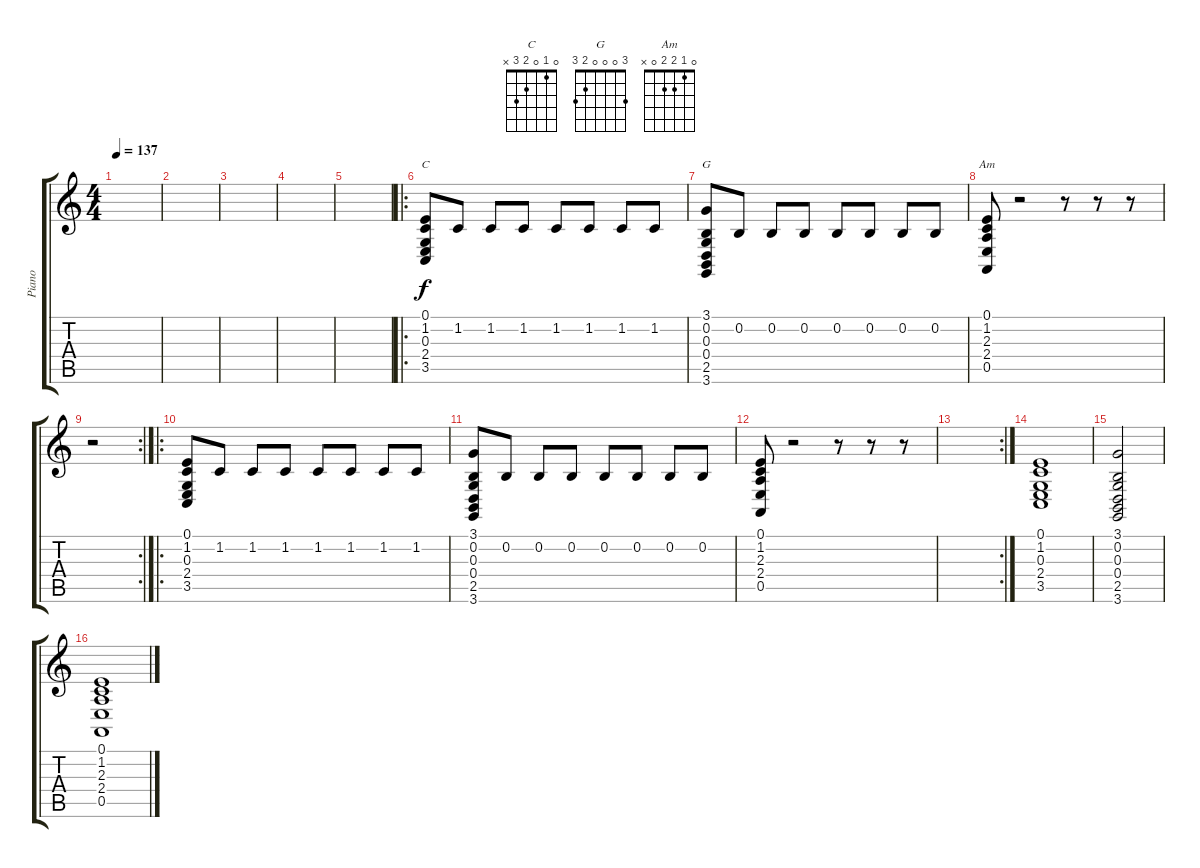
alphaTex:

\track ("Piano" "Piano") {instrument acousticgrandpiano}
\staff {score tabs}
\tuning (E4 B3 G3 D3 A2 E2) {hide}
\chord ("C" 0 1 0 2 3 x)
\chord ("G" 3 0 0 0 2 3)
\chord ("Am" 0 1 2 2 0 x)
\ts (4 4)
\tempo 137
\clef g2
\ks c
|
|
|
|
|
\ro
(0.1 1.2 0.3 2.4 3.5).8{ch "C"} 1.2.8 1.2.8 1.2.8 1.2.8 1.2.8 1.2.8 1.2.8 |
(3.1 0.2 0.3 0.4 2.5 3.6).8{ch "G"} 0.2.8 0.2.8 0.2.8 0.2.8 0.2.8 0.2.8 0.2.8 |
(0.1 1.2 2.3 2.4 0.5).8{ch "Am"} r.2 r.8 r.8 r.8 |
\rc 2
r.2 |
\ro
(0.1 1.2 0.3 2.4 3.5).8{volume 8} 1.2.8 1.2.8 1.2.8 1.2.8 1.2.8 1.2.8 1.2.8 |
(3.1 0.2 0.3 0.4 2.5 3.6).8 0.2.8 0.2.8 0.2.8 0.2.8 0.2.8 0.2.8 0.2.8 |
(0.1 1.2 2.3 2.4 0.5).8 r.2 r.8 r.8 r.8 |
\rc 2
|
(0.1 1.2 0.3 2.4 3.5).1 |
(3.1 0.2 0.3 0.4 2.5 3.6).2 |
(0.1 1.2 2.3 2.4 0.5).1
